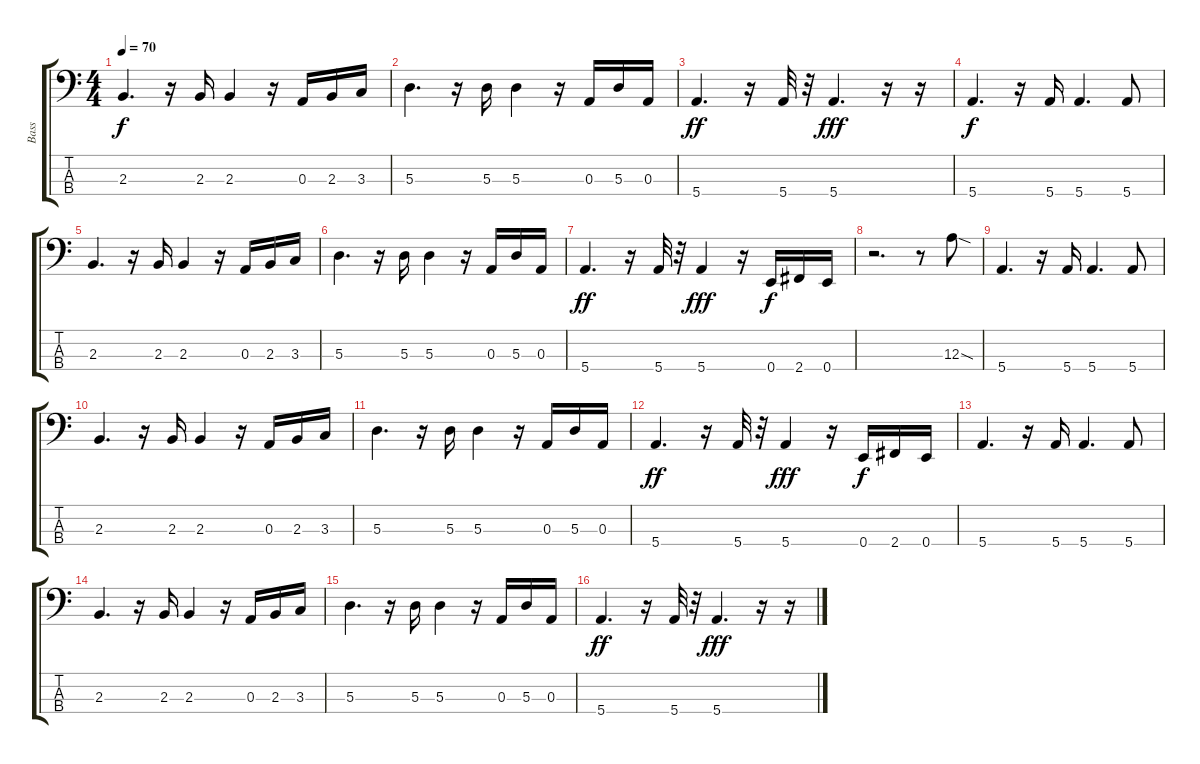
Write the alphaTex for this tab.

\track ("Bass" "Bass") {instrument electricbassfinger}
\staff {score tabs}
\tuning (G2 D2 A1 E1) {hide}
\ts (4 4)
\tempo 70
\clef f4
\ks c
2.3.4{d dy f} r.16 2.3.16 2.3.4 r.16 0.3.16 2.3.16 3.3.16 |
5.3.4{d} r.16 5.3.16 5.3.4 r.16 0.3.16 5.3.16 0.3.16 |
5.4.4{d dy ff} r.16 5.4.32 r.32 5.4.4{d dy fff} r.16 r.16 |
5.4.4{d dy f} r.16 5.4.16 5.4.4{d} 5.4.8 |
2.3.4{d} r.16 2.3.16 2.3.4 r.16 0.3.16 2.3.16 3.3.16 |
5.3.4{d} r.16 5.3.16 5.3.4 r.16 0.3.16 5.3.16 0.3.16 |
5.4.4{d dy ff} r.16 5.4.32 r.32 5.4.4{dy fff} r.16 0.4.16{dy f} 2.4.16 0.4.16 |
r.2{d} r.8 12.3{sod}.8 |
5.4.4{d} r.16 5.4.16 5.4.4{d} 5.4.8 |
2.3.4{d} r.16 2.3.16 2.3.4 r.16 0.3.16 2.3.16 3.3.16 |
5.3.4{d} r.16 5.3.16 5.3.4 r.16 0.3.16 5.3.16 0.3.16 |
5.4.4{d dy ff} r.16 5.4.32 r.32 5.4.4{dy fff} r.16 0.4.16{dy f} 2.4.16 0.4.16 |
5.4.4{d} r.16 5.4.16 5.4.4{d} 5.4.8 |
2.3.4{d} r.16 2.3.16 2.3.4 r.16 0.3.16 2.3.16 3.3.16 |
5.3.4{d} r.16 5.3.16 5.3.4 r.16 0.3.16 5.3.16 0.3.16 |
5.4.4{d dy ff} r.16 5.4.32 r.32 5.4.4{d dy fff} r.16 r.16
